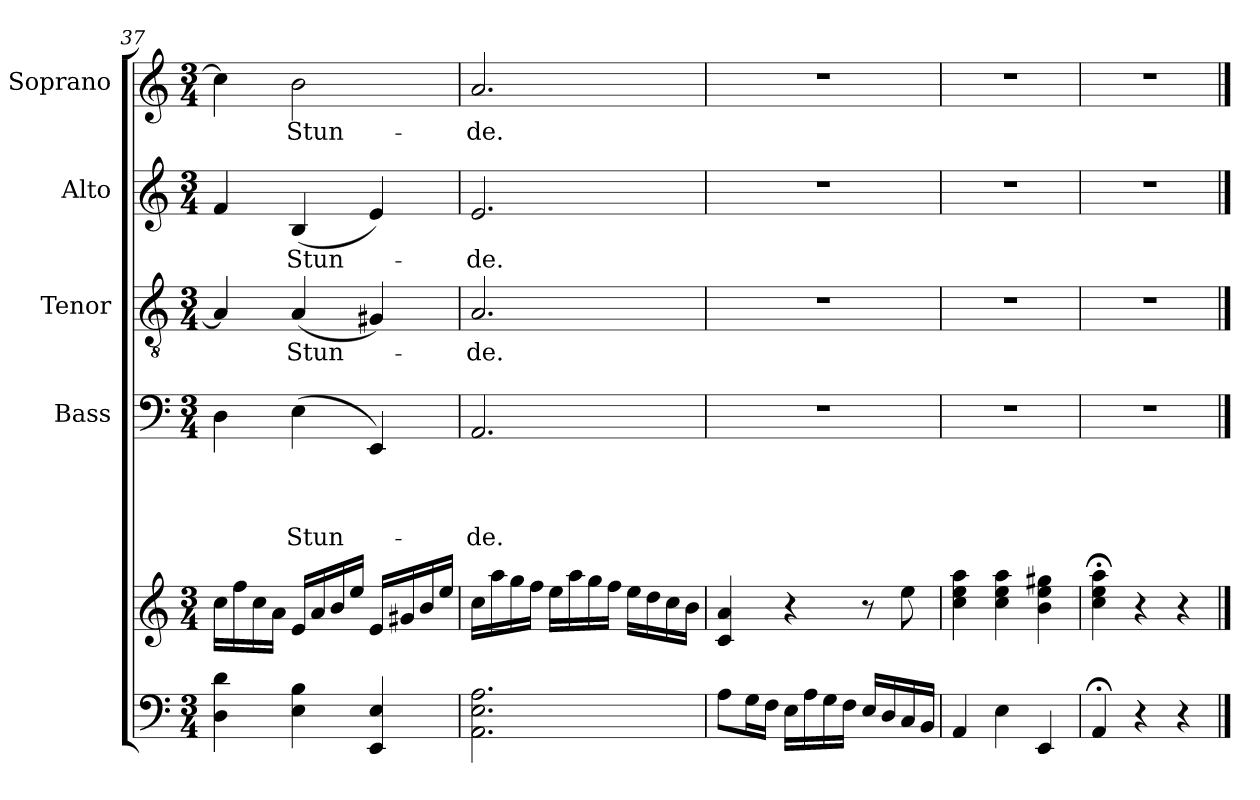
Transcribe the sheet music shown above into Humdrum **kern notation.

**kern	**kern	**kern	**text	**text	**text	**text	**kern	**text	**kern	**text	**kern	**text
*part5	*part5	*part4	*part4	*part4	*part4	*part4	*part3	*part3	*part2	*part2	*part1	*part1
*staff6	*staff5	*staff4	*staff4	*staff4	*staff4	*staff4	*staff3	*staff3	*staff2	*staff2	*staff1	*staff1
*	*	*I"Bass	*	*	*	*	*I"Tenor	*	*I"Alto	*	*I"Soprano	*
!!LO:LB:g=z
*clefF4	*clefG2	*clefF4	*	*	*	*	*clefGv2	*	*clefG2	*	*clefG2	*
*k[]	*k[]	*k[]	*	*	*	*	*k[]	*	*k[]	*	*k[]	*
*a:	*a:	*a:	*	*	*	*	*a:	*	*a:	*	*a:	*
*M3/4	*M3/4	*M3/4	*	*	*	*	*M3/4	*	*M3/4	*	*M3/4	*
=37	=37	=37	=37	=37	=37	=37	=37	=37	=37	=37	=37	=37
4D\ 4d\	16cc\LL	4D\	.	.	.	.	4A/]	.	4f/	.	4cc\]	.
.	16ff\	.	.	.	.	.	.	.	.	.	.	.
.	16cc\	.	.	.	.	.	.	.	.	.	.	.
.	16a\JJ	.	.	.	.	.	.	.	.	.	.	.
4E\ 4B\	16e/LL	(4E\	.	.	.	Stun-	(4A/	Stun-	(4B/	Stun-	2b\	Stun-
.	16a/	.	.	.	.	.	.	.	.	.	.	.
.	16b/	.	.	.	.	.	.	.	.	.	.	.
.	16ee/JJ	.	.	.	.	.	.	.	.	.	.	.
4EE/ 4E/	16e/LL	4EE/)	.	.	.	.	4G#X/)	.	4e/)	.	.	.
.	16g#X/	.	.	.	.	.	.	.	.	.	.	.
.	16b/	.	.	.	.	.	.	.	.	.	.	.
.	16ee/JJ	.	.	.	.	.	.	.	.	.	.	.
=38	=38	=38	=38	=38	=38	=38	=38	=38	=38	=38	=38	=38
2.AA\ 2.E\ 2.A\	16cc\LL	2.AA/	.	.	.	-de.	2.A/	-de.	2.e/	-de.	2.a/	-de.
.	16aa\	.	.	.	.	.	.	.	.	.	.	.
.	16gg\	.	.	.	.	.	.	.	.	.	.	.
.	16ff\JJ	.	.	.	.	.	.	.	.	.	.	.
.	16ee\LL	.	.	.	.	.	.	.	.	.	.	.
.	16aa\	.	.	.	.	.	.	.	.	.	.	.
.	16gg\	.	.	.	.	.	.	.	.	.	.	.
.	16ff\JJ	.	.	.	.	.	.	.	.	.	.	.
.	16ee\LL	.	.	.	.	.	.	.	.	.	.	.
.	16dd\	.	.	.	.	.	.	.	.	.	.	.
.	16cc\	.	.	.	.	.	.	.	.	.	.	.
.	16b\JJ	.	.	.	.	.	.	.	.	.	.	.
=39	=39	=39	=39	=39	=39	=39	=39	=39	=39	=39	=39	=39
8A\L	4c/ 4a/	2.r	.	.	.	.	2.r	.	2.r	.	2.r	.
16G\L	.	.	.	.	.	.	.	.	.	.	.	.
16F\JJ	.	.	.	.	.	.	.	.	.	.	.	.
16E\LL	4r	.	.	.	.	.	.	.	.	.	.	.
16A\	.	.	.	.	.	.	.	.	.	.	.	.
16G\	.	.	.	.	.	.	.	.	.	.	.	.
16F\JJ	.	.	.	.	.	.	.	.	.	.	.	.
16E/LL	8r	.	.	.	.	.	.	.	.	.	.	.
16D/	.	.	.	.	.	.	.	.	.	.	.	.
16C/	8ee\	.	.	.	.	.	.	.	.	.	.	.
16BB/JJ	.	.	.	.	.	.	.	.	.	.	.	.
=40	=40	=40	=40	=40	=40	=40	=40	=40	=40	=40	=40	=40
4AA/	4cc\ 4ee\ 4aa\	2.r	.	.	.	.	2.r	.	2.r	.	2.r	.
4E\	4cc\ 4ee\ 4aa\	.	.	.	.	.	.	.	.	.	.	.
4EE/	4b\ 4ee\ 4gg#X\	.	.	.	.	.	.	.	.	.	.	.
=41	=41	=41	=41	=41	=41	=41	=41	=41	=41	=41	=41	=41
4AA;/	4cc\;< 4ee\;< 4aa\;<	2.r	.	.	.	.	2.r	.	2.r	.	2.r	.
4r	4r	.	.	.	.	.	.	.	.	.	.	.
4r	4r	.	.	.	.	.	.	.	.	.	.	.
==	==	==	==	==	==	==	==	==	==	==	==	==
*-	*-	*-	*-	*-	*-	*-	*-	*-	*-	*-	*-	*-
